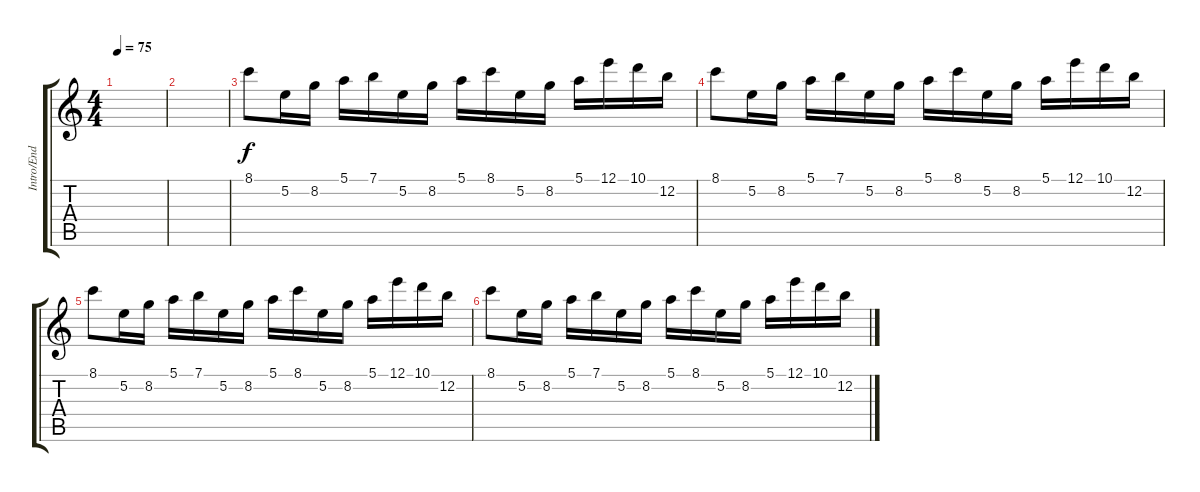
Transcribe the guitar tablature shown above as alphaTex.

\track ("Intro/End" "Intro/End") {instrument acousticguitarsteel}
\staff {score tabs}
\tuning (E4 B3 G3 D3 A2 D2) {hide}
\ts (4 4)
\tempo 75
\clef g2
\ks c
|
|
8.1.8{instrument distortionguitar} 5.2.16 8.2.16 5.1.16 7.1.16 5.2.16 8.2.16 5.1.16 8.1.16 5.2.16 8.2.16 5.1.16 12.1.16 10.1.16 12.2.16 |
8.1.8{instrument distortionguitar} 5.2.16 8.2.16 5.1.16 7.1.16 5.2.16 8.2.16 5.1.16 8.1.16 5.2.16 8.2.16 5.1.16 12.1.16 10.1.16 12.2.16 |
8.1.8{instrument distortionguitar} 5.2.16 8.2.16 5.1.16 7.1.16 5.2.16 8.2.16 5.1.16 8.1.16 5.2.16 8.2.16 5.1.16 12.1.16 10.1.16 12.2.16 |
8.1.8{instrument distortionguitar} 5.2.16 8.2.16 5.1.16 7.1.16 5.2.16 8.2.16 5.1.16 8.1.16 5.2.16 8.2.16 5.1.16 12.1.16 10.1.16 12.2.16
